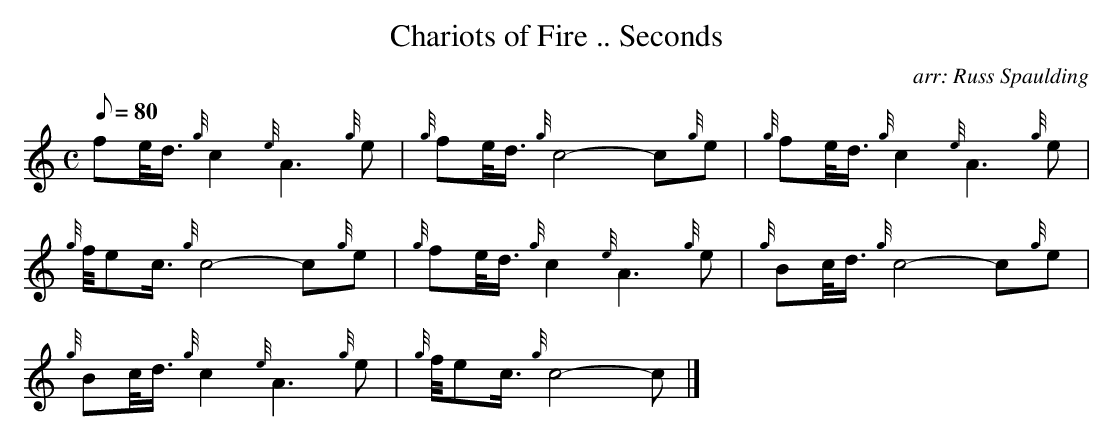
X:1
T:Chariots of Fire .. Seconds
M:C
L:1/8
Q:80
C:arr: Russ Spaulding
K:HP
fe/4d3/4{g}c2{e}A3{g}e|
{g}fe/4d3/4{g}c4-c{g}e|
{g}fe/4d3/4{g}c2{e}A3{g}e|  !
{g}f/4ec3/4{g}c4-c{g}e|
{g}fe/4d3/4{g}c2{e}A3{g}e|
{g}Bc/4d3/4{g}c4-c{g}e|  !
{g}Bc/4d3/4{g}c2{e}A3{g}e|
{g}f/4ec3/4{g}c4-c|]

